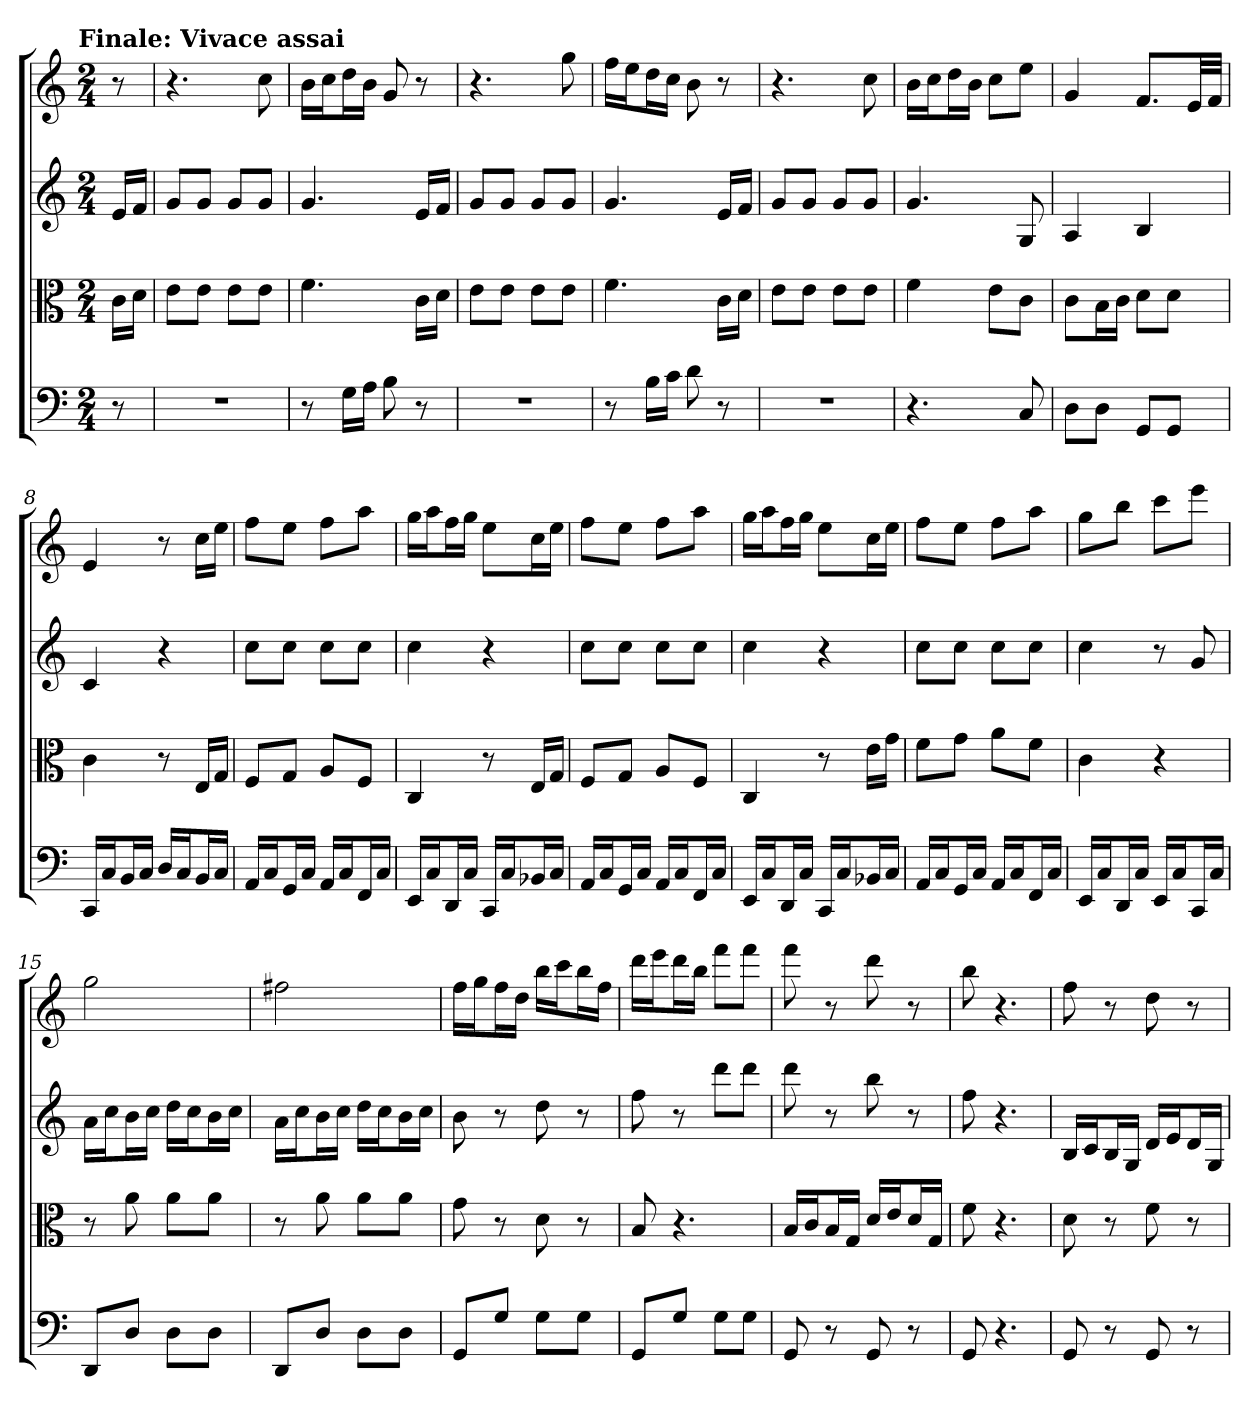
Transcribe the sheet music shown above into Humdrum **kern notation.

**kern	**kern	**kern	**kern
*part4	*part3	*part2	*part1
*staff4	*staff3	*staff2	*staff1
*clefF4	*clefC3	*	*
*k[]	*k[]	*k[]	*k[]
*C:	*C:	*C:	*C:
!!LO:TX:omd:t=Finale&colon; Vivace assai
*M2/4	*M2/4	*M2/4	*M2/4
*MM160	*MM160	*MM160	*MM160
=	=	=	=
8r	16c\LL	16eLL	8r
.	16d\JJ	16fJJ	.
=1	=1	=1	=1
2r	8e\L	8gL	4.r
.	8e\J	8gJ	.
.	8e\L	8gL	.
.	8e\J	8gJ	8cc
=2	=2	=2	=2
8r	4.f	4.g	16bLL
.	.	.	16ccJ
16G\LL	.	.	16ddL
16A\JJ	.	.	16bJJ
8B	.	.	8g
8r	16c\LL	16eLL	8r
.	16d\JJ	16fJJ	.
=3	=3	=3	=3
2r	8e\L	8gL	4.r
.	8e\J	8gJ	.
.	8e\L	8gL	.
.	8e\J	8gJ	8gg
=4	=4	=4	=4
8r	4.f	4.g	16ffLL
.	.	.	16eeJ
16B\LL	.	.	16ddL
16c\JJ	.	.	16ccJJ
8d	.	.	8b
8r	16c\LL	16eLL	8r
.	16d\JJ	16fJJ	.
=5	=5	=5	=5
2r	8e\L	8gL	4.r
.	8e\J	8gJ	.
.	8e\L	8gL	.
.	8e\J	8gJ	8cc
=6	=6	=6	=6
4.r	4f	4.g	16bLL
.	.	.	16ccJ
.	.	.	16ddL
.	.	.	16bJJ
.	8e\L	.	8ccL
8C	8c\J	8G	8eeJ
=7	=7	=7	=7
8D\L	8c\L	4A	4g
8D\J	16B\L	.	.
.	16c\JJ	.	.
8GG/L	8d\L	4B	8.fL
8GG/J	8d\J	.	.
.	.	.	32eLL
.	.	.	32fJJJ
=8	=8	=8	=8
16CC/LL	4c	4c	4e
16C/J	.	.	.
16BB/L	.	.	.
16C/JJ	.	.	.
16D/LL	8r	4r	8r
16C/J	.	.	.
16BB/L	16E/LL	.	16ccLL
16C/JJ	16G/JJ	.	16eeJJ
=9	=9	=9	=9
16AA/LL	8F/L	8ccL	8ffL
16C/J	.	.	.
16GG/L	8G/J	8ccJ	8eeJ
16C/JJ	.	.	.
16AA/LL	8A/L	8ccL	8ffL
16C/J	.	.	.
16FF/L	8F/J	8ccJ	8aaJ
16C/JJ	.	.	.
=10	=10	=10	=10
16EE/LL	4C	4cc	16ggLL
16C/J	.	.	16aaJ
16DD/L	.	.	16ffL
16C/JJ	.	.	16ggJJ
16CC/LL	8r	4r	8eeL
16C/J	.	.	.
16BB-X/L	16E/LL	.	16ccL
16C/JJ	16G/JJ	.	16eeJJ
=11	=11	=11	=11
16AA/LL	8F/L	8ccL	8ffL
16C/J	.	.	.
16GG/L	8G/J	8ccJ	8eeJ
16C/JJ	.	.	.
16AA/LL	8A/L	8ccL	8ffL
16C/J	.	.	.
16FF/L	8F/J	8ccJ	8aaJ
16C/JJ	.	.	.
=12	=12	=12	=12
16EE/LL	4C	4cc	16ggLL
16C/J	.	.	16aaJ
16DD/L	.	.	16ffL
16C/JJ	.	.	16ggJJ
16CC/LL	8r	4r	8eeL
16C/J	.	.	.
16BB-X/L	16e\LL	.	16ccL
16C/JJ	16g\JJ	.	16eeJJ
=13	=13	=13	=13
16AA/LL	8f\L	8ccL	8ffL
16C/J	.	.	.
16GG/L	8g\J	8ccJ	8eeJ
16C/JJ	.	.	.
16AA/LL	8a\L	8ccL	8ffL
16C/J	.	.	.
16FF/L	8f\J	8ccJ	8aaJ
16C/JJ	.	.	.
=14	=14	=14	=14
16EE/LL	4c	4cc	8ggL
16C/J	.	.	.
16DD/L	.	.	8bbJ
16C/JJ	.	.	.
16EE/LL	4r	8r	8cccL
16C/J	.	.	.
16CC/L	.	8g	8eeeJ
16C/JJ	.	.	.
=15	=15	=15	=15
8DD/L	8r	16aLL	2gg
.	.	16ccJ	.
8D/J	8a	16bL	.
.	.	16ccJJ	.
8D\L	8a\L	16ddLL	.
.	.	16ccJ	.
8D\J	8a\J	16bL	.
.	.	16ccJJ	.
=16	=16	=16	=16
8DD/L	8r	16aLL	2ff#X
.	.	16ccJ	.
8D/J	8a	16bL	.
.	.	16ccJJ	.
8D\L	8a\L	16ddLL	.
.	.	16ccJ	.
8D\J	8a\J	16bL	.
.	.	16ccJJ	.
=17	=17	=17	=17
8GG/L	8g	8b	16ffLL
.	.	.	16ggJ
8G/J	8r	8r	16ffL
.	.	.	16ddJJ
8G\L	8d	8dd	16bbLL
.	.	.	16cccJ
8G\J	8r	8r	16bbL
.	.	.	16ffJJ
=18	=18	=18	=18
8GG/L	8B	8ff	16dddLL
.	.	.	16eeeJ
8G/J	4.r	8r	16dddL
.	.	.	16bbJJ
8G\L	.	8dddL	8fffL
8G\J	.	8dddJ	8fffJ
=19	=19	=19	=19
8GG	16B/LL	8ddd	8fff
.	16c/J	.	.
8r	16B/L	8r	8r
.	16G/JJ	.	.
8GG	16d/LL	8bb	8ddd
.	16e/J	.	.
8r	16d/L	8r	8r
.	16G/JJ	.	.
=20	=20	=20	=20
8GG	8f	8ff	8bb
4.r	4.r	4.r	4.r
=21	=21	=21	=21
8GG	8d	16BLL	8ff
.	.	16cJ	.
8r	8r	16BL	8r
.	.	16GJJ	.
8GG	8f	16dLL	8dd
.	.	16eJ	.
8r	8r	16dL	8r
.	.	16GJJ	.
=	=	=	=
*-	*-	*-	*-
